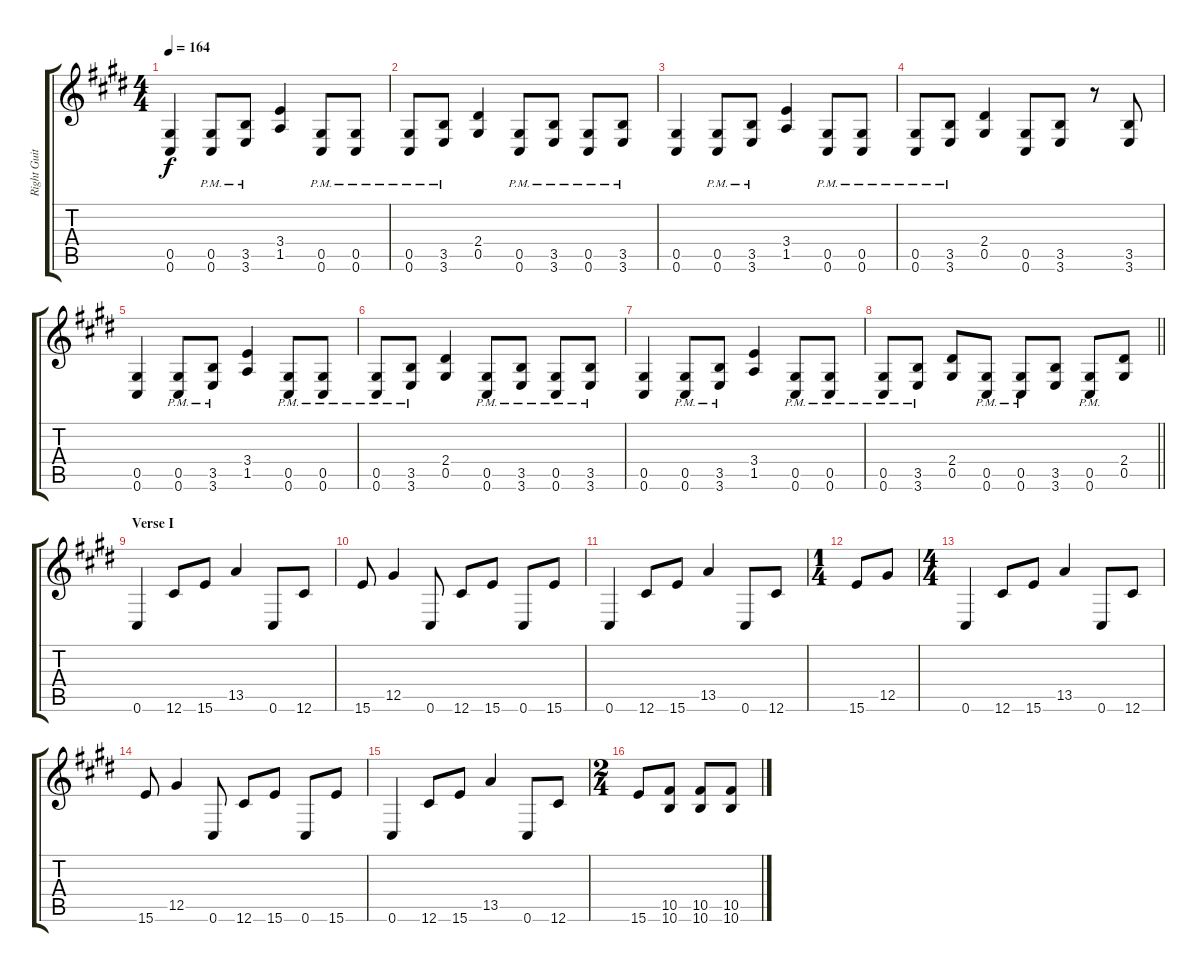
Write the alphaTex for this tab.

\track ("Right Guitar" "Right Guit") {instrument distortionguitar}
\staff {score tabs}
\tuning (Eb4 Bb3 Gb3 Db3 Ab2 Db2) {hide}
\ts (4 4)
\tempo 164
\clef g2
\ks e
(0.5 0.6).4{dy f} (0.5{pm} 0.6{pm}).8 (3.5{pm} 3.6{pm}).8 (3.4 1.5).4 (0.5{pm} 0.6{pm}).8 (0.5{pm} 0.6{pm}).8 |
(0.5{pm} 0.6{pm}).8 (3.5{pm} 3.6{pm}).8 (2.4 0.5).4 (0.5{pm} 0.6{pm}).8 (3.5{pm} 3.6{pm}).8 (0.5{pm} 0.6{pm}).8 (3.5{pm} 3.6{pm}).8 |
(0.5 0.6).4 (0.5{pm} 0.6{pm}).8 (3.5{pm} 3.6{pm}).8 (3.4 1.5).4 (0.5{pm} 0.6{pm}).8 (0.5{pm} 0.6{pm}).8 |
(0.5{pm} 0.6{pm}).8 (3.5{pm} 3.6{pm}).8 (2.4 0.5).4 (0.5 0.6).8 (3.5 3.6).8 r.8 (3.5 3.6).8 |
(0.5 0.6).4 (0.5{pm} 0.6{pm}).8 (3.5{pm} 3.6{pm}).8 (3.4 1.5).4 (0.5{pm} 0.6{pm}).8 (0.5{pm} 0.6{pm}).8 |
(0.5{pm} 0.6{pm}).8 (3.5{pm} 3.6{pm}).8 (2.4 0.5).4 (0.5{pm} 0.6{pm}).8 (3.5{pm} 3.6{pm}).8 (0.5{pm} 0.6{pm}).8 (3.5{pm} 3.6{pm}).8 |
(0.5 0.6).4 (0.5{pm} 0.6{pm}).8 (3.5{pm} 3.6{pm}).8 (3.4 1.5).4 (0.5{pm} 0.6{pm}).8 (0.5{pm} 0.6{pm}).8 |
\barLineRight lightlight
(0.5{pm} 0.6{pm}).8 (3.5{pm} 3.6{pm}).8 (2.4 0.5).8 (0.5{pm} 0.6{pm}).8 (0.5{pm} 0.6{pm}).8 (3.5 3.6).8 (0.5{pm} 0.6{pm}).8 (2.4 0.5).8 |
\section ("" "Verse I")
0.6.4 12.6.8 15.6.8 13.5.4 0.6.8 12.6.8 |
15.6.8 12.5.4 0.6.8 12.6.8 15.6.8 0.6.8 15.6.8 |
0.6.4 12.6.8 15.6.8 13.5.4 0.6.8 12.6.8 |
\ts (1 4)
15.6.8 12.5.8 |
\ts (4 4)
0.6.4 12.6.8 15.6.8 13.5.4 0.6.8 12.6.8 |
15.6.8 12.5.4 0.6.8 12.6.8 15.6.8 0.6.8 15.6.8 |
0.6.4 12.6.8 15.6.8 13.5.4 0.6.8 12.6.8 |
\ts (2 4)
15.6.8 (10.5 10.6).8 (10.5 10.6).8 (10.5 10.6).8
